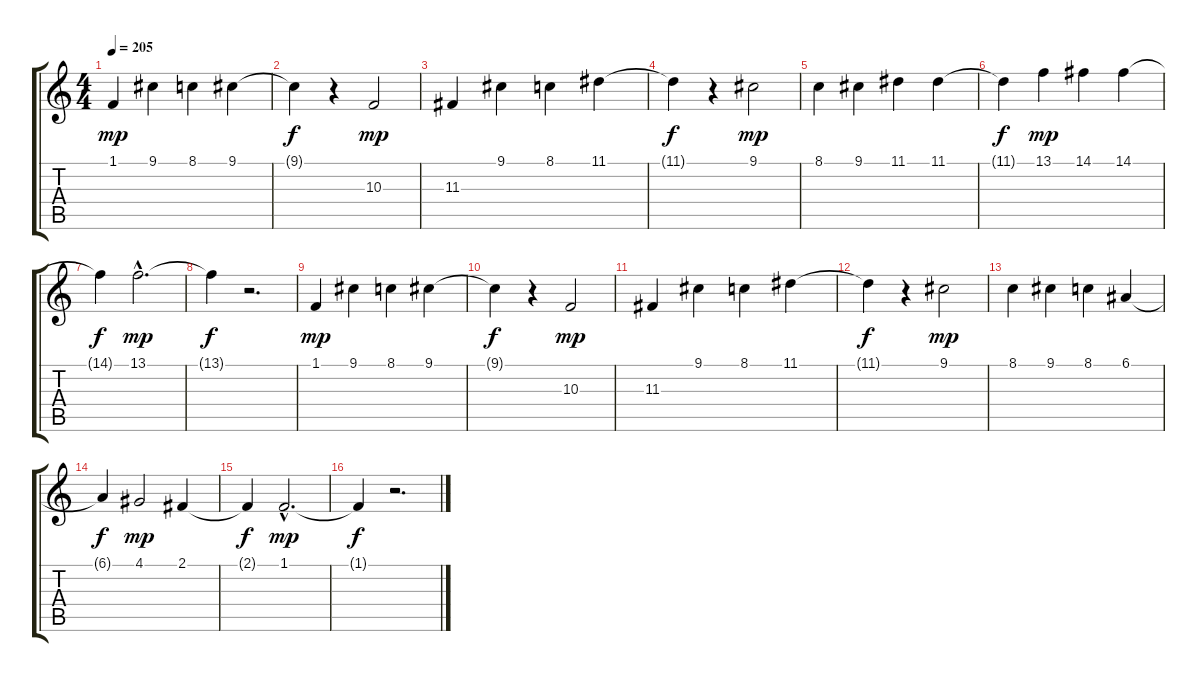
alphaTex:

\track "" {instrument vibraphone}
\staff {score tabs}
\tuning (E4 B3 G3 D3 A2 E2) {hide}
\ts (4 4)
\tempo 205
\clef g2
\ks c
1.1.4{dy mp} 9.1.4 8.1.4 9.1.4 |
9.1{t}.4{dy f} r.4 10.3.2{dy mp} |
11.3.4 9.1.4 8.1.4 11.1.4 |
11.1{t}.4{dy f} r.4 9.1.2{dy mp} |
8.1.4 9.1.4 11.1.4 11.1.4 |
11.1{t}.4{dy f} 13.1.4{dy mp} 14.1.4 14.1.4 |
14.1{t}.4{dy f} 13.1{hac}.2{d dy mp} |
13.1{t}.4{dy f} r.2{d} |
1.1.4{dy mp} 9.1.4 8.1.4 9.1.4 |
9.1{t}.4{dy f} r.4 10.3.2{dy mp} |
11.3.4 9.1.4 8.1.4 11.1.4 |
11.1{t}.4{dy f} r.4 9.1.2{dy mp} |
8.1.4 9.1.4 8.1.4 6.1.4 |
6.1{t}.4{dy f} 4.1.2{dy mp} 2.1.4 |
2.1{t}.4{dy f} 1.1{hac}.2{d dy mp} |
1.1{t}.4{dy f} r.2{d}
